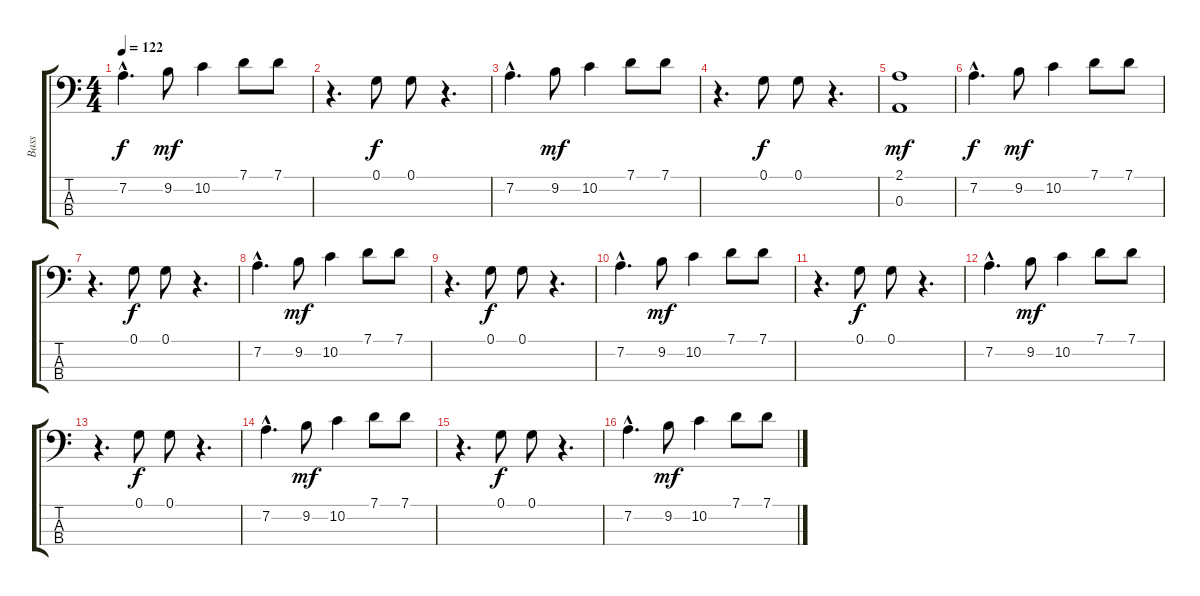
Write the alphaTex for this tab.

\track ("Bass" "Bass") {instrument electricbassfinger}
\staff {score tabs}
\tuning (G2 D2 A1 E1) {hide}
\ts (4 4)
\tempo 122
\clef f4
\ks c
7.2{hac}.4{d dy f} 9.2.8{dy mf} 10.2.4 7.1.8 7.1.8 |
r.4{d} 0.1.8{dy f} 0.1.8 r.4{d} |
7.2{hac}.4{d} 9.2.8{dy mf} 10.2.4 7.1.8 7.1.8 |
r.4{d} 0.1.8{dy f} 0.1.8 r.4{d} |
(2.1 0.3).1{dy mf} |
7.2{hac}.4{d dy f} 9.2.8{dy mf} 10.2.4 7.1.8 7.1.8 |
r.4{d} 0.1.8{dy f} 0.1.8 r.4{d} |
7.2{hac}.4{d} 9.2.8{dy mf} 10.2.4 7.1.8 7.1.8 |
r.4{d} 0.1.8{dy f} 0.1.8 r.4{d} |
7.2{hac}.4{d} 9.2.8{dy mf} 10.2.4 7.1.8 7.1.8 |
r.4{d} 0.1.8{dy f} 0.1.8 r.4{d} |
7.2{hac}.4{d} 9.2.8{dy mf} 10.2.4 7.1.8 7.1.8 |
r.4{d} 0.1.8{dy f} 0.1.8 r.4{d} |
7.2{hac}.4{d} 9.2.8{dy mf} 10.2.4 7.1.8 7.1.8 |
r.4{d} 0.1.8{dy f} 0.1.8 r.4{d} |
7.2{hac}.4{d} 9.2.8{dy mf} 10.2.4 7.1.8 7.1.8
